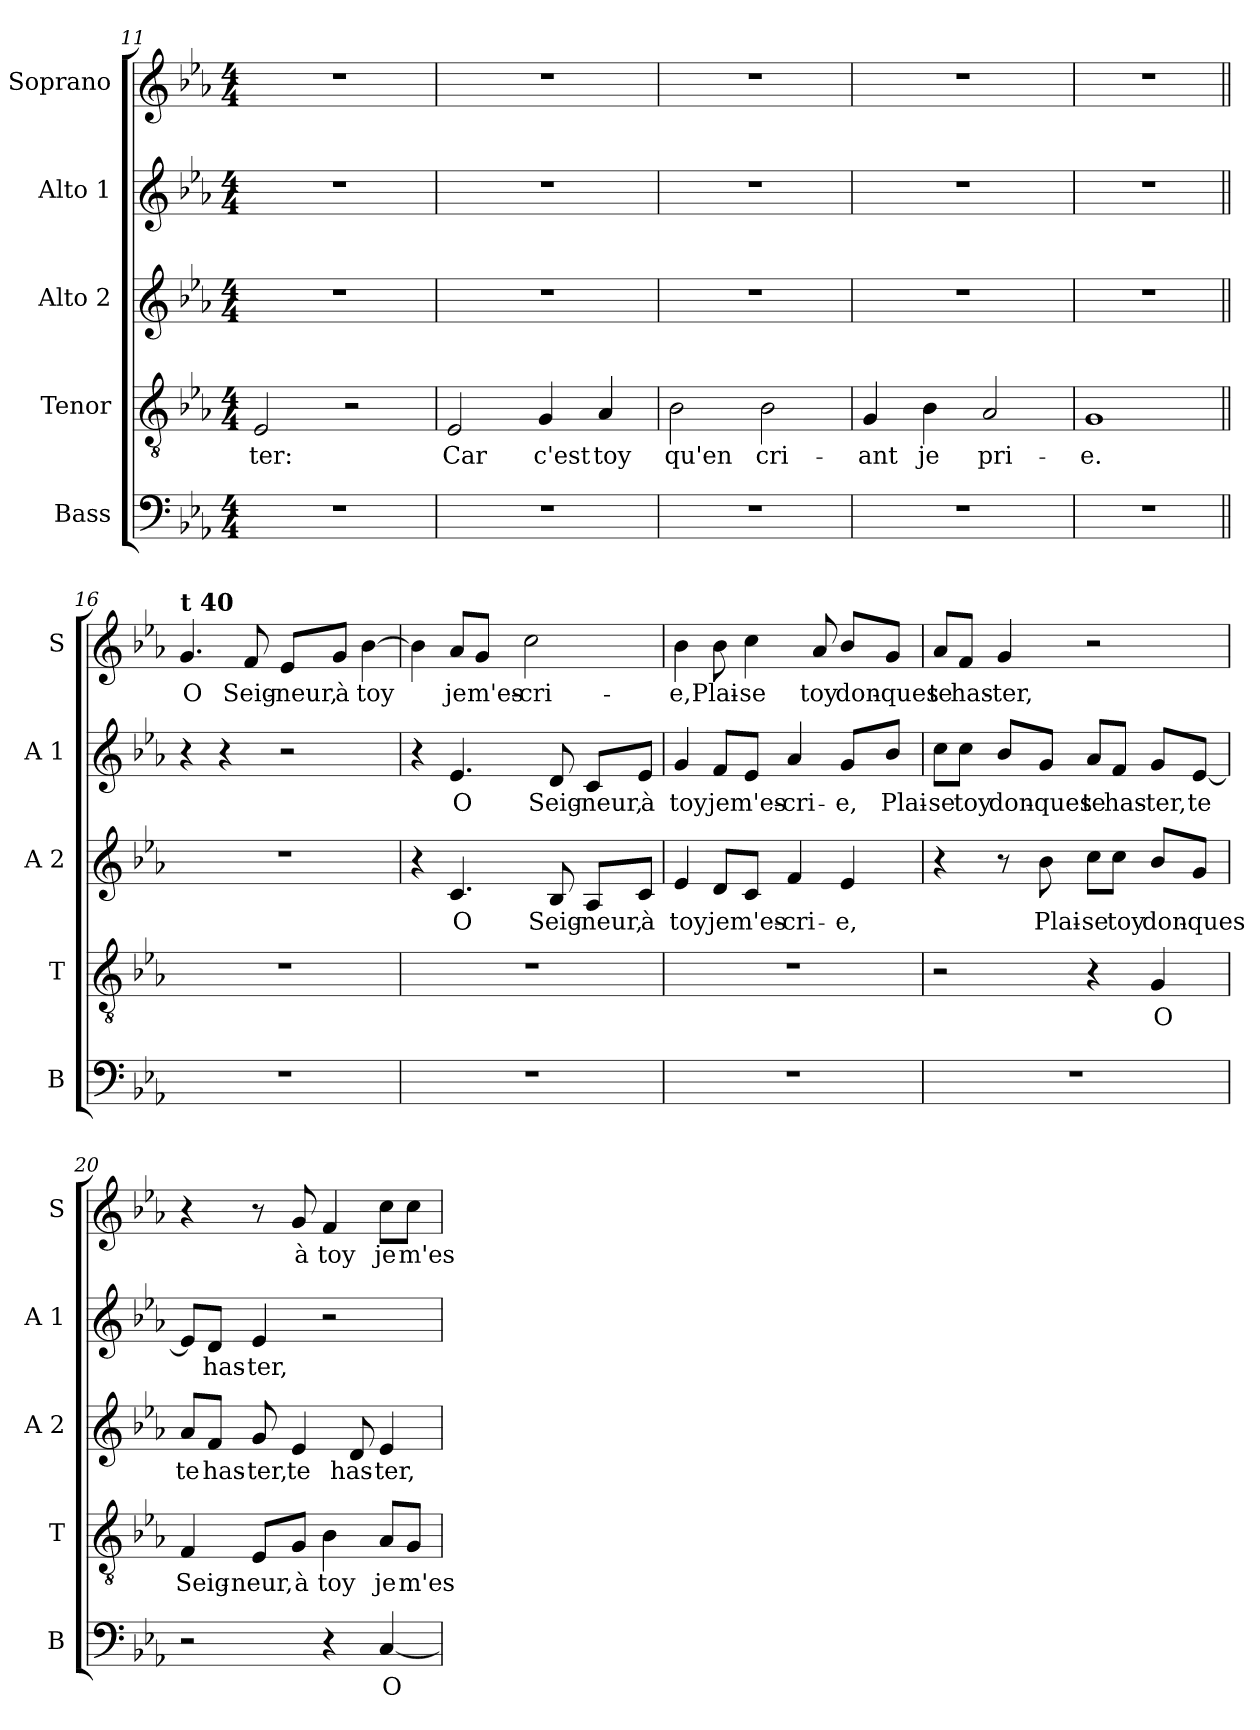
**kern	**text	**kern	**text	**kern	**text	**kern	**text	**kern	**text
*part5	*part5	*part4	*part4	*part3	*part3	*part2	*part2	*part1	*part1
*staff5	*staff5	*staff4	*staff4	*staff3	*staff3	*staff2	*staff2	*staff1	*staff1
*I"Bass	*	*I"Tenor	*	*I"Alto 2	*	*I"Alto 1	*	*I"Soprano	*
*I'B	*	*I'T	*	*I'A 2	*	*I'A 1	*	*I'S	*
*clefF4	*	*clefGv2	*	*clefG2	*	*clefG2	*	*clefG2	*
*k[b-e-a-]	*	*k[b-e-a-]	*	*k[b-e-a-]	*	*k[b-e-a-]	*	*k[b-e-a-]	*
*E-:	*	*E-:	*	*E-:	*	*E-:	*	*E-:	*
*M4/4	*	*M4/4	*	*M4/4	*	*M4/4	*	*M4/4	*
=11	=11	=11	=11	=11	=11	=11	=11	=11	=11
!	!	!	!LO:LY:b	!	!	!	!	!	!
1r	.	2E-/	-ter:	1r	.	1r	.	1r	.
.	.	2r	.	.	.	.	.	.	.
!!LO:LB:g=z
=12	=12	=12	=12	=12	=12	=12	=12	=12	=12
!	!	!	!LO:LY:b	!	!	!	!	!	!
1r	.	2E-/	Car	1r	.	1r	.	1r	.
!	!	!	!LO:LY:b	!	!	!	!	!	!
.	.	4G/	c'est	.	.	.	.	.	.
!	!	!	!LO:LY:b	!	!	!	!	!	!
.	.	4A-/	toy	.	.	.	.	.	.
=13	=13	=13	=13	=13	=13	=13	=13	=13	=13
!	!	!	!LO:LY:b	!	!	!	!	!	!
1r	.	2B-\	qu'en	1r	.	1r	.	1r	.
!	!	!	!LO:LY:b	!	!	!	!	!	!
.	.	2B-\	cri-	.	.	.	.	.	.
=14	=14	=14	=14	=14	=14	=14	=14	=14	=14
!	!	!	!LO:LY:b	!	!	!	!	!	!
1r	.	4G/	-ant	1r	.	1r	.	1r	.
!	!	!	!LO:LY:b	!	!	!	!	!	!
.	.	4B-\	je	.	.	.	.	.	.
!	!	!	!LO:LY:b	!	!	!	!	!	!
.	.	2A-/	pri-	.	.	.	.	.	.
=15	=15	=15	=15	=15	=15	=15	=15	=15	=15
!	!	!	!LO:LY:b	!	!	!	!	!	!
1r	.	1G	-e.	1r	.	1r	.	1r	.
!!LO:LB:g=z
=16||	=16||	=16||	=16||	=16||	=16||	=16||	=16||	=16||	=16||
!	!	!	!	!	!	!	!	!LO:TX:a:B:t=t 40	!
!	!	!	!	!	!	!	!	!	!LO:LY:b
1r	.	1r	.	1r	.	4r	.	4.g/	O
.	.	.	.	.	.	4r	.	.	.
!	!	!	!	!	!	!	!	!	!LO:LY:b
.	.	.	.	.	.	.	.	8f/	Seig-
!	!	!	!	!	!	!	!	!	!LO:LY:b
.	.	.	.	.	.	2r	.	8e-/L	-neur,
!	!	!	!	!	!	!	!	!	!LO:LY:b
.	.	.	.	.	.	.	.	8g/J	à
!	!	!	!	!	!	!	!	!	!LO:LY:b
.	.	.	.	.	.	.	.	[4b-\	toy
=17	=17	=17	=17	=17	=17	=17	=17	=17	=17
1r	.	1r	.	4r	.	4r	.	4b-\]	.
!	!	!	!	!	!LO:LY:b	!	!LO:LY:b	!	!LO:LY:b
.	.	.	.	4.c/	O	4.e-/	O	8a-/L	je
!	!	!	!	!	!	!	!	!	!LO:LY:b
.	.	.	.	.	.	.	.	8g/J	m'es-
!	!	!	!	!	!	!	!	!	!LO:LY:b
.	.	.	.	.	.	.	.	2cc\	-cri-
!	!	!	!	!	!LO:LY:b	!	!LO:LY:b	!	!
.	.	.	.	8B-/	Seig-	8d/	Seig-	.	.
!	!	!	!	!	!LO:LY:b	!	!LO:LY:b	!	!
.	.	.	.	8A-/L	-neur,	8c/L	-neur,	.	.
!	!	!	!	!	!LO:LY:b	!	!LO:LY:b	!	!
.	.	.	.	8c/J	à	8e-/J	à	.	.
=18	=18	=18	=18	=18	=18	=18	=18	=18	=18
!	!	!	!	!	!LO:LY:b	!	!LO:LY:b	!	!LO:LY:b
1r	.	1r	.	4e-/	toy	4g/	toy	4b-\	-e,
!	!	!	!	!	!LO:LY:b	!	!LO:LY:b	!	!LO:LY:b
.	.	.	.	8d/L	je	8f/L	je	8b-\	Plai-
!	!	!	!	!	!LO:LY:b	!	!LO:LY:b	!	!LO:LY:b
.	.	.	.	8c/J	m'es-	8e-/J	m'es-	4cc\	-se
!	!	!	!	!	!LO:LY:b	!	!LO:LY:b	!	!
.	.	.	.	4f/	-cri-	4a-/	-cri-	.	.
!	!	!	!	!	!	!	!	!	!LO:LY:b
.	.	.	.	.	.	.	.	8a-/	toy
!	!	!	!	!	!LO:LY:b	!	!LO:LY:b	!	!LO:LY:b
.	.	.	.	4e-/	-e,	8g/L	-e,	8b-/L	don-
!	!	!	!	!	!	!	!LO:LY:b	!	!LO:LY:b
.	.	.	.	.	.	8b-/J	Plai-	8g/J	-ques
!!LO:LB:g=z
=19	=19	=19	=19	=19	=19	=19	=19	=19	=19
!	!	!	!	!	!	!	!LO:LY:b	!	!LO:LY:b
1r	.	2r	.	4r	.	8cc\L	-se	8a-/L	te
!	!	!	!	!	!	!	!LO:LY:b	!	!LO:LY:b
.	.	.	.	.	.	8cc\J	toy	8f/J	has-
!	!	!	!	!	!	!	!LO:LY:b	!	!LO:LY:b
.	.	.	.	8r	.	8b-/L	don-	4g/	-ter,
!	!	!	!	!	!LO:LY:b	!	!LO:LY:b	!	!
.	.	.	.	8b-\	Plai-	8g/J	-ques	.	.
!	!	!	!	!	!LO:LY:b	!	!LO:LY:b	!	!
.	.	4r	.	8cc\L	-se	8a-/L	te	2r	.
!	!	!	!	!	!LO:LY:b	!	!LO:LY:b	!	!
.	.	.	.	8cc\J	toy	8f/J	has-	.	.
!	!	!	!LO:LY:b	!	!LO:LY:b	!	!LO:LY:b	!	!
.	.	4G/	O	8b-/L	don-	8g/L	-ter,	.	.
!	!	!	!	!	!LO:LY:b	!	!LO:LY:b	!	!
.	.	.	.	8g/J	-ques	[8e-/J	te	.	.
=20	=20	=20	=20	=20	=20	=20	=20	=20	=20
!	!	!	!LO:LY:b	!	!LO:LY:b	!	!	!	!
2r	.	4F/	Seig-	8a-/L	te	8e-/L]	.	4r	.
!	!	!	!	!	!LO:LY:b	!	!LO:LY:b	!	!
.	.	.	.	8f/J	has-	8d/J	has-	.	.
!	!	!	!LO:LY:b	!	!LO:LY:b	!	!LO:LY:b	!	!
.	.	8E-/L	-neur,	8g/	-ter,	4e-/	-ter,	8r	.
!	!	!	!LO:LY:b	!	!LO:LY:b	!	!	!	!LO:LY:b
.	.	8G/J	à	4e-/	te	.	.	8g/	à
!	!	!	!LO:LY:b	!	!	!	!	!	!LO:LY:b
4r	.	4B-\	toy	.	.	2r	.	4f/	toy
!	!	!	!	!	!LO:LY:b	!	!	!	!
.	.	.	.	8d/	has-	.	.	.	.
!	!LO:LY:b	!	!LO:LY:b	!	!LO:LY:b	!	!	!	!LO:LY:b
[4C/	O	8A-/L	je	4e-/	-ter,	.	.	8cc\L	je
!	!	!	!LO:LY:b	!	!	!	!	!	!LO:LY:b
.	.	8G/J	m'es-	.	.	.	.	8cc\J	m'es-
=	=	=	=	=	=	=	=	=	=
*-	*-	*-	*-	*-	*-	*-	*-	*-	*-
